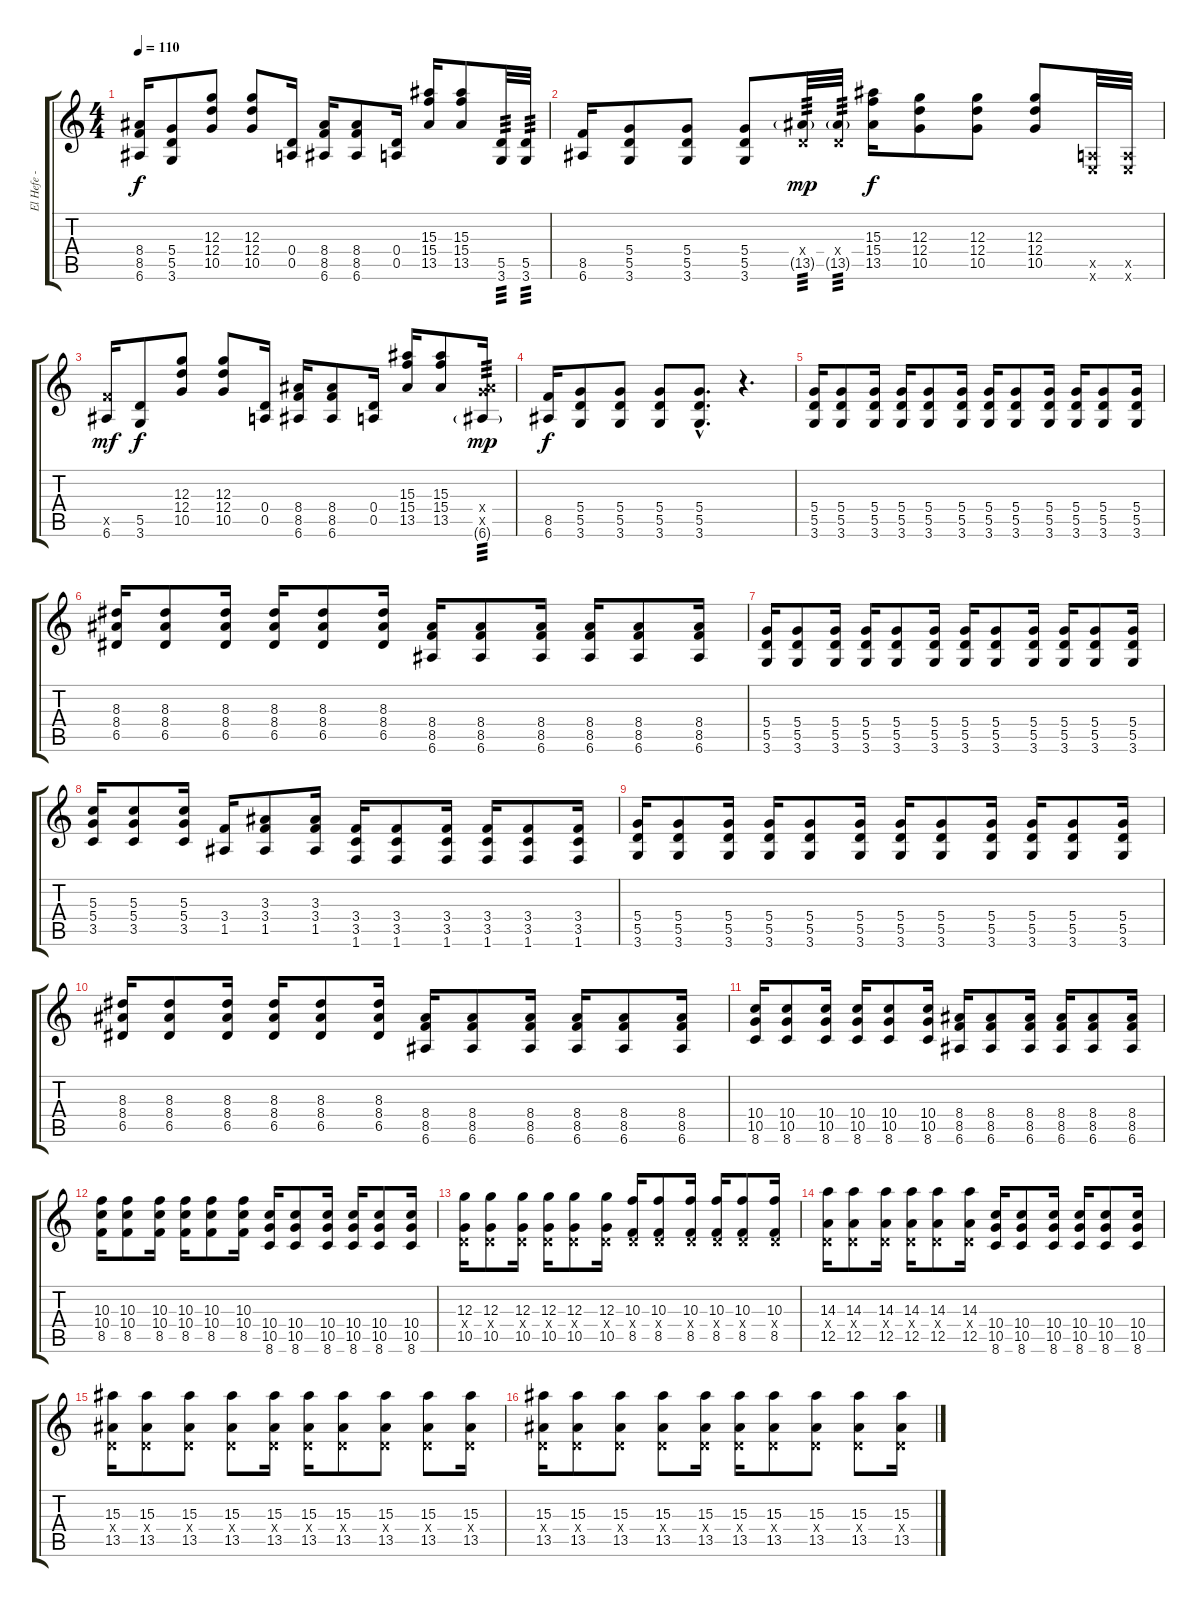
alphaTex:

\track ("El Hefe - Guitar" "El Hefe - ") {instrument distortionguitar}
\staff {score tabs}
\tuning (E4 B3 G3 D3 A2 E2) {hide}
\ts (4 4)
\tempo 110
\clef g2
\ks c
(8.4 8.5 6.6).16{dy f} (5.4 5.5 3.6).8 (12.3 12.4 10.5).8 (12.3 12.4 10.5).8 (0.4 0.5).16 (8.4 8.5 6.6).16 (8.4 8.5 6.6).8 (0.4 0.5).16 (15.3 15.4 13.5).16 (15.3 15.4 13.5).8 (5.5 3.6).32{tp 3} (5.5 3.6).32{tp 3} |
(8.5 6.6).16 (5.4 5.5 3.6).8 (5.4 5.5 3.6).8 (5.4 5.5 3.6).8 (0.4{x} 13.5{g}).32{tp 3 dy mp} (0.4{x} 13.5{g}).32{tp 3} (15.3 15.4 13.5).16{dy f} (12.3 12.4 10.5).8 (12.3 12.4 10.5).8 (12.3 12.4 10.5).8 (0.5{x} 0.6{x}).32 (0.5{x} 0.6{x}).32 |
(8.5{x} 6.6).16{dy mf} (5.5 3.6).8{dy f} (12.3 12.4 10.5).8 (12.3 12.4 10.5).8 (0.4 0.5).16 (8.4 8.5 6.6).16 (8.4 8.5 6.6).8 (0.4 0.5).16 (15.3 15.4 13.5).16 (15.3 15.4 13.5).8 (5.4{x} 13.5{x} 6.6{g}).16{tp 3 dy mp} |
(8.5 6.6).16{dy f} (5.4 5.5 3.6).8 (5.4 5.5 3.6).8 (5.4 5.5 3.6).8 (5.4{hac} 5.5{hac} 3.6{hac}).8{d} r.4{d} |
(5.4 5.5 3.6).16 (5.4 5.5 3.6).8 (5.4 5.5 3.6).16 (5.4 5.5 3.6).16 (5.4 5.5 3.6).8 (5.4 5.5 3.6).16 (5.4 5.5 3.6).16 (5.4 5.5 3.6).8 (5.4 5.5 3.6).16 (5.4 5.5 3.6).16 (5.4 5.5 3.6).8 (5.4 5.5 3.6).16 |
(8.3 8.4 6.5).16 (8.3 8.4 6.5).8 (8.3 8.4 6.5).16 (8.3 8.4 6.5).16 (8.3 8.4 6.5).8 (8.3 8.4 6.5).16 (8.4 8.5 6.6).16 (8.4 8.5 6.6).8 (8.4 8.5 6.6).16 (8.4 8.5 6.6).16 (8.4 8.5 6.6).8 (8.4 8.5 6.6).16 |
(5.4 5.5 3.6).16 (5.4 5.5 3.6).8 (5.4 5.5 3.6).16 (5.4 5.5 3.6).16 (5.4 5.5 3.6).8 (5.4 5.5 3.6).16 (5.4 5.5 3.6).16 (5.4 5.5 3.6).8 (5.4 5.5 3.6).16 (5.4 5.5 3.6).16 (5.4 5.5 3.6).8 (5.4 5.5 3.6).16 |
(5.3 5.4 3.5).16 (5.3 5.4 3.5).8 (5.3 5.4 3.5).16 (3.4 1.5).16 (3.3 3.4 1.5).8 (3.3 3.4 1.5).16 (3.4 3.5 1.6).16 (3.4 3.5 1.6).8 (3.4 3.5 1.6).16 (3.4 3.5 1.6).16 (3.4 3.5 1.6).8 (3.4 3.5 1.6).16 |
(5.4 5.5 3.6).16 (5.4 5.5 3.6).8 (5.4 5.5 3.6).16 (5.4 5.5 3.6).16 (5.4 5.5 3.6).8 (5.4 5.5 3.6).16 (5.4 5.5 3.6).16 (5.4 5.5 3.6).8 (5.4 5.5 3.6).16 (5.4 5.5 3.6).16 (5.4 5.5 3.6).8 (5.4 5.5 3.6).16 |
(8.3 8.4 6.5).16 (8.3 8.4 6.5).8 (8.3 8.4 6.5).16 (8.3 8.4 6.5).16 (8.3 8.4 6.5).8 (8.3 8.4 6.5).16 (8.4 8.5 6.6).16 (8.4 8.5 6.6).8 (8.4 8.5 6.6).16 (8.4 8.5 6.6).16 (8.4 8.5 6.6).8 (8.4 8.5 6.6).16 |
(10.4 10.5 8.6).16 (10.4 10.5 8.6).8 (10.4 10.5 8.6).16 (10.4 10.5 8.6).16 (10.4 10.5 8.6).8 (10.4 10.5 8.6).16 (8.4 8.5 6.6).16 (8.4 8.5 6.6).8 (8.4 8.5 6.6).16 (8.4 8.5 6.6).16 (8.4 8.5 6.6).8 (8.4 8.5 6.6).16 |
(10.3 10.4 8.5).16 (10.3 10.4 8.5).8 (10.3 10.4 8.5).16 (10.3 10.4 8.5).16 (10.3 10.4 8.5).8 (10.3 10.4 8.5).16 (10.4 10.5 8.6).16 (10.4 10.5 8.6).8 (10.4 10.5 8.6).16 (10.4 10.5 8.6).16 (10.4 10.5 8.6).8 (10.4 10.5 8.6).16 |
(12.3 0.4{x} 10.5).16 (12.3 0.4{x} 10.5).8 (12.3 0.4{x} 10.5).16 (12.3 0.4{x} 10.5).16 (12.3 0.4{x} 10.5).8 (12.3 0.4{x} 10.5).16 (10.3 0.4{x} 8.5).16 (10.3 0.4{x} 8.5).8 (10.3 0.4{x} 8.5).16 (10.3 0.4{x} 8.5).16 (10.3 0.4{x} 8.5).8 (10.3 0.4{x} 8.5).16 |
(14.3 0.4{x} 12.5).16 (14.3 0.4{x} 12.5).8 (14.3 0.4{x} 12.5).16 (14.3 0.4{x} 12.5).16 (14.3 0.4{x} 12.5).8 (14.3 0.4{x} 12.5).16 (10.4 10.5 8.6).16 (10.4 10.5 8.6).8 (10.4 10.5 8.6).16 (10.4 10.5 8.6).16 (10.4 10.5 8.6).8 (10.4 10.5 8.6).16 |
(15.3 0.4{x} 13.5).16{volume 8} (15.3 0.4{x} 13.5).8 (15.3 0.4{x} 13.5).8 (15.3 0.4{x} 13.5).8 (15.3 0.4{x} 13.5).16 (15.3 0.4{x} 13.5).16 (15.3 0.4{x} 13.5).8 (15.3 0.4{x} 13.5).8 (15.3 0.4{x} 13.5).8 (15.3 0.4{x} 13.5).16 |
(15.3 0.4{x} 13.5).16{volume 8} (15.3 0.4{x} 13.5).8 (15.3 0.4{x} 13.5).8 (15.3 0.4{x} 13.5).8 (15.3 0.4{x} 13.5).16 (15.3 0.4{x} 13.5).16 (15.3 0.4{x} 13.5).8 (15.3 0.4{x} 13.5).8 (15.3 0.4{x} 13.5).8 (15.3 0.4{x} 13.5).16
